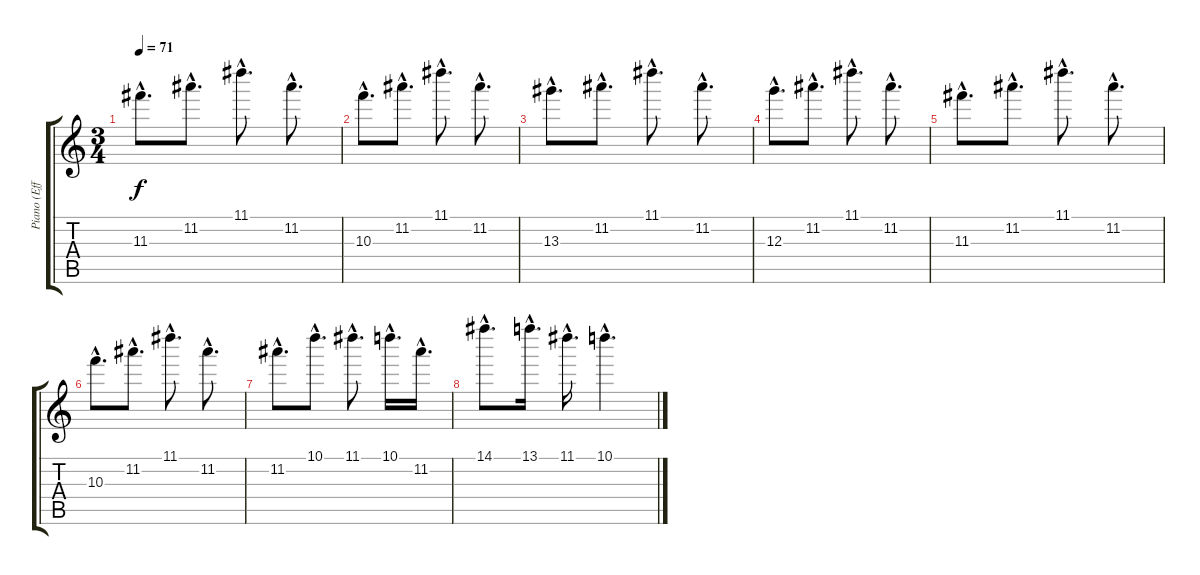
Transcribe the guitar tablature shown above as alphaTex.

\track ("Piano (Effected)" "Piano (Eff") {instrument electricguitarjazz}
\staff {score tabs}
\tuning (E5 B4 G4 D4 A3 D3) {hide}
\ts (3 4)
\tempo 71
\clef g2
\ks c
11.3{hac}.8{d dy f} 11.2{hac}.8{d} 11.1{hac}.8{d} 11.2{hac}.8{d} |
10.3{hac}.8{d} 11.2{hac}.8{d} 11.1{hac}.8{d} 11.2{hac}.8{d} |
13.3{hac}.8{d} 11.2{hac}.8{d} 11.1{hac}.8{d} 11.2{hac}.8{d} |
12.3{hac}.8{d} 11.2{hac}.8{d} 11.1{hac}.8{d} 11.2{hac}.8{d} |
11.3{hac}.8{d} 11.2{hac}.8{d} 11.1{hac}.8{d} 11.2{hac}.8{d} |
10.3{hac}.8{d} 11.2{hac}.8{d} 11.1{hac}.8{d} 11.2{hac}.8{d} |
11.2{hac}.8{d} 10.1{hac}.8{d} 11.1{hac}.8{d} 10.1{hac}.16{d} 11.2{hac}.16{d} |
14.1{hac}.8{d} 13.1{hac}.16{d} 11.1{hac}.16{d} 10.1{hac}.4{d}
